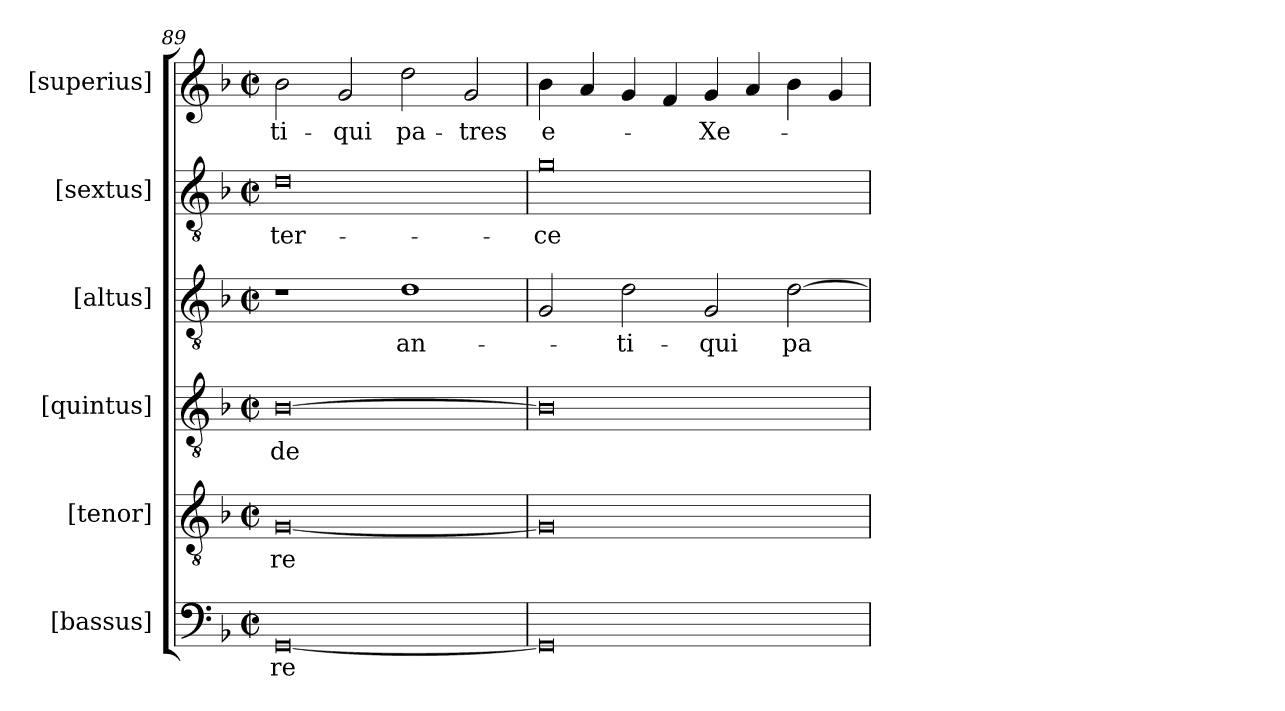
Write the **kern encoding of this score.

**kern	**text	**kern	**text	**kern	**text	**kern	**text	**kern	**text	**kern	**text
*part6	*part6	*part5	*part5	*part4	*part4	*part3	*part3	*part2	*part2	*part1	*part1
*staff6	*staff6	*staff5	*staff5	*staff4	*staff4	*staff3	*staff3	*staff2	*staff2	*staff1	*staff1
*I"[bassus]	*	*I"[tenor]	*	*I"[quintus]	*	*I"[altus]	*	*I"[sextus]	*	*I"[superius]	*
*I'[bassus]	*	*I'[tenor]	*	*I'[quintus]	*	*I'[altus]	*	*I'[sextus]	*	*I'[superius]	*
*clefF4	*	*clefGv2	*	*clefGv2	*	*clefGv2	*	*clefGv2	*	*clefG2	*
*k[b-]	*	*k[b-]	*	*k[b-]	*	*k[b-]	*	*k[b-]	*	*k[b-]	*
*F:	*	*F:	*	*F:	*	*F:	*	*F:	*	*F:	*
*M2/2	*	*M2/2	*	*M2/2	*	*M2/2	*	*M2/2	*	*M2/2	*
*met(c|)	*	*met(c|)	*	*met(c|)	*	*met(c|)	*	*met(c|)	*	*met(c|)	*
=89	=89	=89	=89	=89	=89	=89	=89	=89	=89	=89	=89
!	!LO:LY:b:cj	!	!LO:LY:b:cj	!	!LO:LY:b:cj	!	!	!	!LO:LY:b:cj	!	!LO:LY:b:cj
[<0GG	-re	[<0G	-re	[>0B-	-de	1r	.	0d	-ter-	2b-\	-ti-
!	!	!	!	!	!	!	!	!	!	!	!LO:LY:b:cj
.	.	.	.	.	.	.	.	.	.	2g/	-qui
!	!	!	!	!	!	!	!LO:LY:b:cj	!	!	!	!LO:LY:b:cj
.	.	.	.	.	.	1d	an-	.	.	2dd\	pa-
!	!	!	!	!	!	!	!	!	!	!	!LO:LY:b:cj
.	.	.	.	.	.	.	.	.	.	2g/	-tres
=90	=90	=90	=90	=90	=90	=90	=90	=90	=90	=90	=90
!	!	!	!	!	!	!	!	!	!LO:LY:b:cj	!	!LO:LY:b:rj
0GG]	.	0G]	.	0B-]	.	2G/	.	0g	-ce-	4b-\	e-
.	.	.	.	.	.	.	.	.	.	4a/	.
!	!	!	!	!	!	!	!LO:LY:b:cj	!	!	!	!
.	.	.	.	.	.	2d\	-ti-	.	.	4g/	.
.	.	.	.	.	.	.	.	.	.	4f/	.
!	!	!	!	!	!	!	!LO:LY:b:cj	!	!	!	!LO:LY:b:cj
.	.	.	.	.	.	2G/	-qui	.	.	4g/	-Xe-
.	.	.	.	.	.	.	.	.	.	4a/	.
!	!	!	!	!	!	!	!LO:LY:b:cj	!	!	!	!
.	.	.	.	.	.	[>2d\	pa-	.	.	4b-\	.
.	.	.	.	.	.	.	.	.	.	4g/	.
=	=	=	=	=	=	=	=	=	=	=	=
*-	*-	*-	*-	*-	*-	*-	*-	*-	*-	*-	*-
